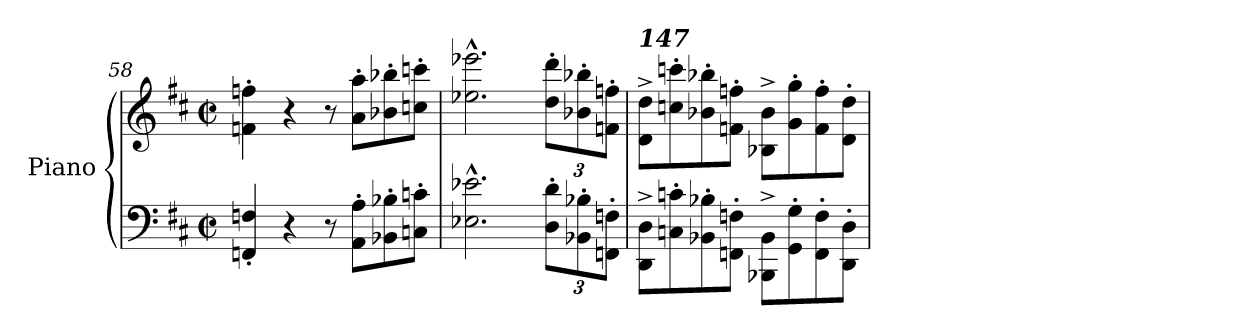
**kern	**kern
*part1	*part1
*staff2	*staff1
*I"Piano	*
*I'Pno	*
*clefF4	*clefG2
*k[f#c#]	*k[f#c#]
*M4/4	*M4/4
*met(c|)	*met(c|)
=58	=58
4FFn/' 4Fn/'	4fn\' 4ffn\'
4r	4r
8r	8r
8AA\' 8A\'L	8a\' 8aa\'L
8BB-X\' 8B-X\'	8b-X\' 8bb-X\'
8Cn\' 8cn\'J	8ccn\' 8cccn\'J
!!LO:LB:g=z
=59	=59
2.E-X\^^ 2.e-X\^^	2.ee-X\^^ 2.eee-X\^^
*Xbrackettup	*Xbrackettup
12D\' 12d\'L	12dd\' 12ddd\'L
12BB-X\' 12B-X\'	12b-X\' 12bb-X\'
12FFn\' 12Fn\'J	12fn\' 12ffn\'J
=60	=60
!	!LO:TX:a:Bi:t=147
8DD\^ 8D\^L	8d\^ 8dd\^L
8Cn\' 8cn\'	8ccn\' 8cccn\'
8BB-X\' 8B-X\'	8b-X\' 8bb-X\'
8FFn\' 8Fn\'J	8fn\' 8ffn\'J
8BBB-X\^ 8BB-\^L	8B-X\^ 8b-\^L
8GG\' 8G\'	8g\' 8gg\'
8FF\' 8F\'	8f\' 8ff\'
8DD\' 8D\'J	8d\' 8dd\'J
=	=
*-	*-
